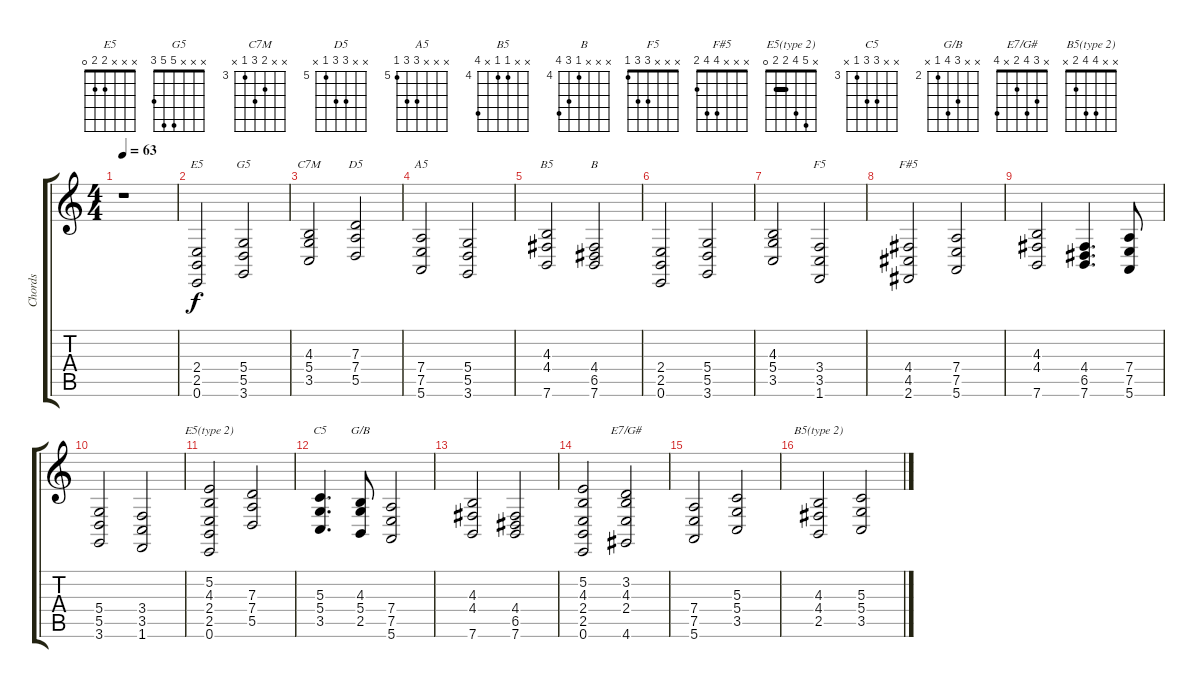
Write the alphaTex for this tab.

\track ("Chords" "Chords") {instrument churchorgan}
\staff {score tabs}
\tuning (E4 B3 G3 D3 A2 E2) {hide}
\chord ("E5" x x x 2 2 0)
\chord ("G5" x x x 5 5 3)
\chord ("C7M" x x 4 5 3 x) {firstfret 3}
\chord ("D5" x x 7 7 5 x) {firstfret 5}
\chord ("A5" x x x 7 7 5) {firstfret 5}
\chord ("B5" x x 4 4 x 7) {firstfret 4}
\chord ("B" x x x 4 6 7) {firstfret 4}
\chord ("F5" x x x 3 3 1)
\chord ("F#5" x x x 4 4 2)
\chord ("E5(type 2)" x 5 4 2 2 0) {barre 2}
\chord ("C5" x x 5 5 3 x) {firstfret 3}
\chord ("G/B" x x 4 5 2 x) {firstfret 2}
\chord ("E7/G#" x 3 4 2 x 4)
\chord ("B5(type 2)" x x 4 4 2 x)
\ts (4 4)
\tempo 63
\clef g2
\ks c
r.1{dy f instrument churchorgan} |
(2.4 2.5 0.6).2{ch "E5"} (5.4 5.5 3.6).2{ch "G5"} |
(4.3 5.4 3.5).2{ch "C7M"} (7.3 7.4 5.5).2{ch "D5"} |
(7.4 7.5 5.6).2{ch "A5"} (5.4 5.5 3.6).2 |
(4.3 4.4 7.6).2{ch "B5"} (4.4 6.5 7.6).2{ch "B"} |
(2.4 2.5 0.6).2 (5.4 5.5 3.6).2 |
(4.3 5.4 3.5).2 (3.4 3.5 1.6).2{ch "F5"} |
(4.4 4.5 2.6).2{ch "F#5"} (7.4 7.5 5.6).2 |
(4.3 4.4 7.6).2 (4.4 6.5 7.6).4{d} (7.4 7.5 5.6).8 |
(5.4 5.5 3.6).2 (3.4 3.5 1.6).2 |
(5.2 4.3 2.4 2.5 0.6).2{ch "E5(type 2)"} (7.3 7.4 5.5).2 |
(5.3 5.4 3.5).4{d ch "C5"} (4.3 5.4 2.5).8{ch "G/B"} (7.4 7.5 5.6).2 |
(4.3 4.4 7.6).2 (4.4 6.5 7.6).2 |
(5.2 4.3 2.4 2.5 0.6).2 (3.2 4.3 2.4 4.6).2{ch "E7/G#"} |
(7.4 7.5 5.6).2 (5.3 5.4 3.5).2 |
(4.3 4.4 2.5).2{ch "B5(type 2)"} (5.3 5.4 3.5).2
